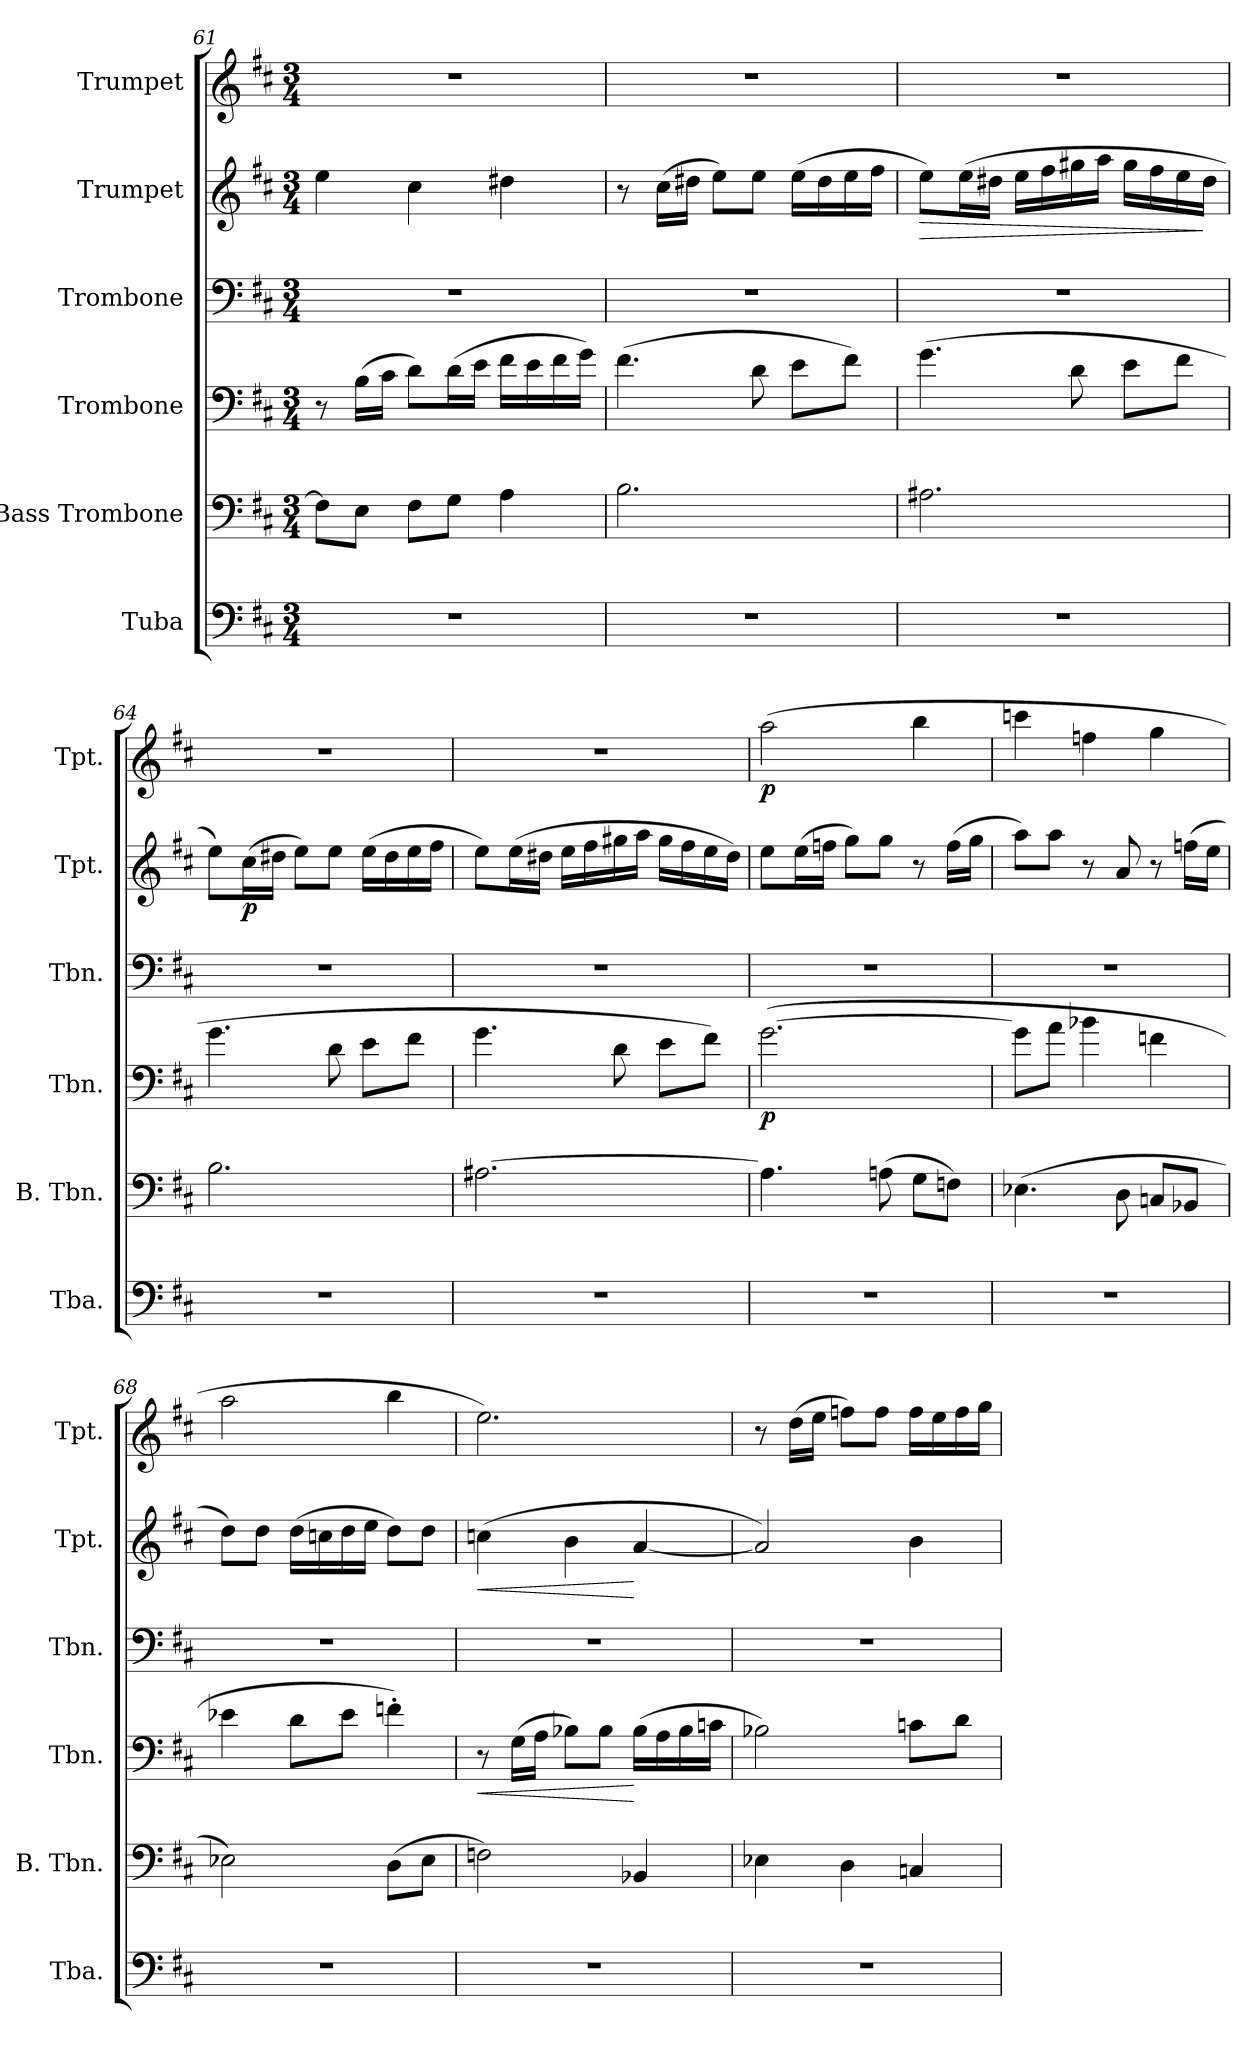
**kern	**kern	**kern	**dynam	**kern	**kern	**dynam	**kern	**dynam
*part6	*part5	*part4	*part4	*part3	*part2	*part2	*part1	*part1
*staff6	*staff5	*staff4	*staff4	*staff3	*staff2	*staff2	*staff1	*staff1
*I"Tuba	*I"Bass Trombone	*I"Trombone	*	*I"Trombone	*I"Trumpet	*	*I"Trumpet	*
*I'Tba.	*I'B. Tbn.	*I'Tbn.	*	*I'Tbn.	*I'Tpt.	*	*I'Tpt.	*
*clefF4	*clefF4	*clefF4	*	*clefF4	*clefG2	*	*clefG2	*
*	*	*	*	*	*ITrd1c2	*	*ITrd1c2	*
*k[f#c#]	*k[f#c#]	*k[f#c#]	*	*k[f#c#]	*k[]	*	*k[]	*
*M3/4	*M3/4	*M3/4	*	*M3/4	*M3/4	*	*M3/4	*
=61	=61	=61	=61	=61	=61	=61	=61	=61
2.r	8F#\L]	8r	.	2.r	4dd\	.	2.r	.
.	8E\J	(>16B\LL	.	.	.	.	.	.
.	.	16c#\JJ	.	.	.	.	.	.
.	8F#\L	8d\L)	.	.	4b\	.	.	.
.	8G\J	(>16d\L	.	.	.	.	.	.
.	.	16e\JJ	.	.	.	.	.	.
.	4A\	16f#\LL	.	.	4cc#X\	.	.	.
.	.	16e\	.	.	.	.	.	.
.	.	16f#\	.	.	.	.	.	.
.	.	16g\JJ)	.	.	.	.	.	.
=62	=62	=62	=62	=62	=62	=62	=62	=62
2.r	2.B\	(>4.f#\	.	2.r	8r	.	2.r	.
.	.	.	.	.	(>16b\LL	.	.	.
.	.	.	.	.	16cc#X\JJ	.	.	.
.	.	.	.	.	8dd\L)	.	.	.
.	.	8d\	.	.	8dd\J	.	.	.
.	.	8e\L	.	.	(>16dd\LL	.	.	.
.	.	.	.	.	16cc#\	.	.	.
.	.	8f#\J)	.	.	16dd\	.	.	.
.	.	.	.	.	16ee\JJ	.	.	.
!!LO:LB:g=z
=63	=63	=63	=63	=63	=63	=63	=63	=63
!	!	!	!	!	!	!LO:HP:b	!	!
2.r	2.A#X\	(>4.g\	.	2.r	8dd\L)	>	2.r	.
.	.	.	.	.	(>16dd\L	.	.	.
.	.	.	.	.	16cc#X\JJ	.	.	.
.	.	.	.	.	16dd\LL	.	.	.
.	.	.	.	.	16ee\	.	.	.
.	.	8d\	.	.	16ff#X\	.	.	.
.	.	.	.	.	16gg\JJ	.	.	.
.	.	8e\L	.	.	16ff#\LL	.	.	.
.	.	.	.	.	16ee\	.	.	.
.	.	8f#\J	.	.	16dd\	.	.	.
.	.	.	.	.	16cc#\JJ	]	.	.
=64	=64	=64	=64	=64	=64	=64	=64	=64
2.r	2.B\	4.g\	.	2.r	8dd\L)	.	2.r	.
!	!	!	!	!	!	!LO:DY:b	!	!
.	.	.	.	.	(>16b\L	p	.	.
.	.	.	.	.	16cc#X\JJ	.	.	.
.	.	.	.	.	8dd\L)	.	.	.
.	.	8d\	.	.	8dd\J	.	.	.
.	.	8e\L	.	.	(>16dd\LL	.	.	.
.	.	.	.	.	16cc#\	.	.	.
.	.	8f#\J	.	.	16dd\	.	.	.
.	.	.	.	.	16ee\JJ	.	.	.
=65	=65	=65	=65	=65	=65	=65	=65	=65
*	*	*	*	*	*	*	*^	*
2.r	[2.A#X\	4.g\	.	2.r	8dd\L)	.	2.r	4ryy	.
.	.	.	.	.	(>16dd\L	.	.	.	.
.	.	.	.	.	16cc#X\JJ	.	.	.	.
*	*	*	*	*	*	*	*MM90	*	*
.	.	.	.	.	16dd\LL	.	.	2ryy	.
.	.	.	.	.	16ee\	.	.	.	.
.	.	8d\	.	.	16ff#X\	.	.	.	.
.	.	.	.	.	16gg\JJ	.	.	.	.
.	.	8e\L	.	.	16ff#\LL	.	.	.	.
.	.	.	.	.	16ee\	.	.	.	.
.	.	8f#\J)	.	.	16dd\	.	.	.	.
.	.	.	.	.	16cc#\JJ)	.	.	.	.
*	*	*	*	*	*	*	*v	*v	*
=66	=66	=66	=66	=66	=66	=66	=66	=66
*	*	*	*	*	*	*	*MM100	*
*	*	*	*	*	*	*	*^	*
!	!	!	!LO:DY:b	!	!	!	!	!	!LO:DY:b
*	*	*	*	*	*	*	*v	*v	*
2.r	4.A#\]	(>[2.g\	p	2.r	8dd\L	.	(>2gg\	p
.	.	.	.	.	(>16dd\L	.	.	.
.	.	.	.	.	16ee-X\JJ	.	.	.
.	.	.	.	.	8ff\L)	.	.	.
.	(>8An\	.	.	.	8ff\J	.	.	.
.	8G\L	.	.	.	8r	.	4aa\	.
.	8Fn\J)	.	.	.	(>16ee-\LL	.	.	.
.	.	.	.	.	16ff\JJ	.	.	.
!!LO:PB:g=z
=67	=67	=67	=67	=67	=67	=67	=67	=67
2.r	(>4.E-X\	8g\L]	.	2.r	8gg\L)	.	4bb-X\	.
.	.	8a\J	.	.	8gg\J	.	.	.
.	.	4b-X\	.	.	8r	.	4ee-X\	.
.	8D\	.	.	.	8g/	.	.	.
.	8Cn/L	4fn\	.	.	8r	.	4ff\	.
.	8BB-X/J	.	.	.	(>16ee-X\LL	.	.	.
.	.	.	.	.	16dd\JJ	.	.	.
=68	=68	=68	=68	=68	=68	=68	=68	=68
2.r	2E-X\)	4e-X\	.	2.r	8cc\L)	.	2gg\	.
.	.	.	.	.	8cc\J	.	.	.
.	.	8d\L	.	.	(>16cc\LL	.	.	.
.	.	.	.	.	16b-X\	.	.	.
.	.	8e-\J	.	.	16cc\	.	.	.
.	.	.	.	.	16dd\JJ	.	.	.
.	(>8D\L	4fn'\)	.	.	8cc\L)	.	4aa\	.
.	8E-\J	.	.	.	8cc\J	.	.	.
=69	=69	=69	=69	=69	=69	=69	=69	=69
!	!	!	!LO:HP:b	!	!	!LO:HP:b	!	!
2.r	2Fn\)	8r	<	2.r	(>4b-X\	<	2.dd\)	.
.	.	(>16G\LL	.	.	.	.	.	.
.	.	16A\JJ	.	.	.	.	.	.
.	.	8B-X\L)	.	.	4a\	.	.	.
.	.	8B-\J	.	.	.	.	.	.
.	4BB-X/	(>16B-\LL	[	.	[4g/	[	.	.
.	.	16A\	.	.	.	.	.	.
.	.	16B-\	.	.	.	.	.	.
.	.	16cn\JJ	.	.	.	.	.	.
=70	=70	=70	=70	=70	=70	=70	=70	=70
2.r	4E-X\	2B-X\)	.	2.r	2g/])	.	8r	.
.	.	.	.	.	.	.	(>16cc\LL	.
.	.	.	.	.	.	.	16dd\JJ	.
.	4D\	.	.	.	.	.	8ee-X\L)	.
.	.	.	.	.	.	.	8ee-\J	.
.	4Cn/	8cn\L	.	.	4a\	.	16ee-\LL	.
.	.	.	.	.	.	.	16dd\	.
.	.	8d\J	.	.	.	.	16ee-\	.
.	.	.	.	.	.	.	16ff\JJ	.
=	=	=	=	=	=	=	=	=
*-	*-	*-	*-	*-	*-	*-	*-	*-
